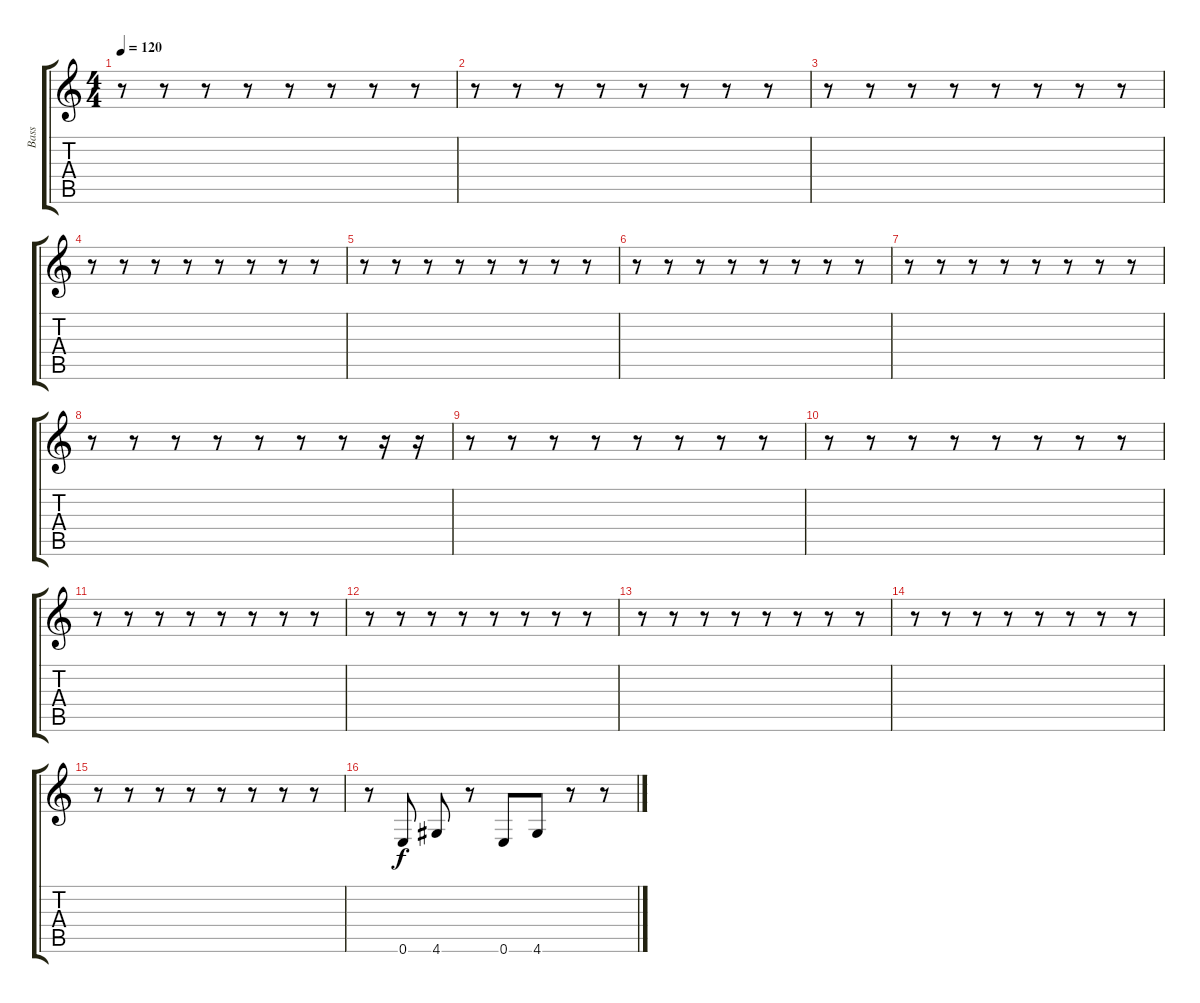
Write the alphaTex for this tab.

\track ("Bass" "Bass") {instrument electricbasspick}
\staff {score tabs}
\tuning (E4 B3 G3 D3 A2 E2) {hide}
\ts (4 4)
\tempo 120
\clef g2
\ks c
r.8{dy f} r.8 r.8 r.8 r.8 r.8 r.8 r.8 |
r.8 r.8 r.8 r.8 r.8 r.8 r.8 r.8 |
r.8 r.8 r.8 r.8 r.8 r.8 r.8 r.8 |
r.8 r.8 r.8 r.8 r.8 r.8 r.8 r.8 |
r.8 r.8 r.8 r.8 r.8 r.8 r.8 r.8 |
r.8 r.8 r.8 r.8 r.8 r.8 r.8 r.8 |
r.8 r.8 r.8 r.8 r.8 r.8 r.8 r.8 |
r.8 r.8 r.8 r.8 r.8 r.8 r.8 r.16 r.16 |
r.8 r.8 r.8 r.8 r.8 r.8 r.8 r.8 |
r.8 r.8 r.8 r.8 r.8 r.8 r.8 r.8 |
r.8 r.8 r.8 r.8 r.8 r.8 r.8 r.8 |
r.8 r.8 r.8 r.8 r.8 r.8 r.8 r.8 |
r.8 r.8 r.8 r.8 r.8 r.8 r.8 r.8 |
r.8 r.8 r.8 r.8 r.8 r.8 r.8 r.8 |
r.8 r.8 r.8 r.8 r.8 r.8 r.8 r.8 |
r.8 0.6.8 4.6.8 r.8 0.6.8 4.6.8 r.8 r.8
